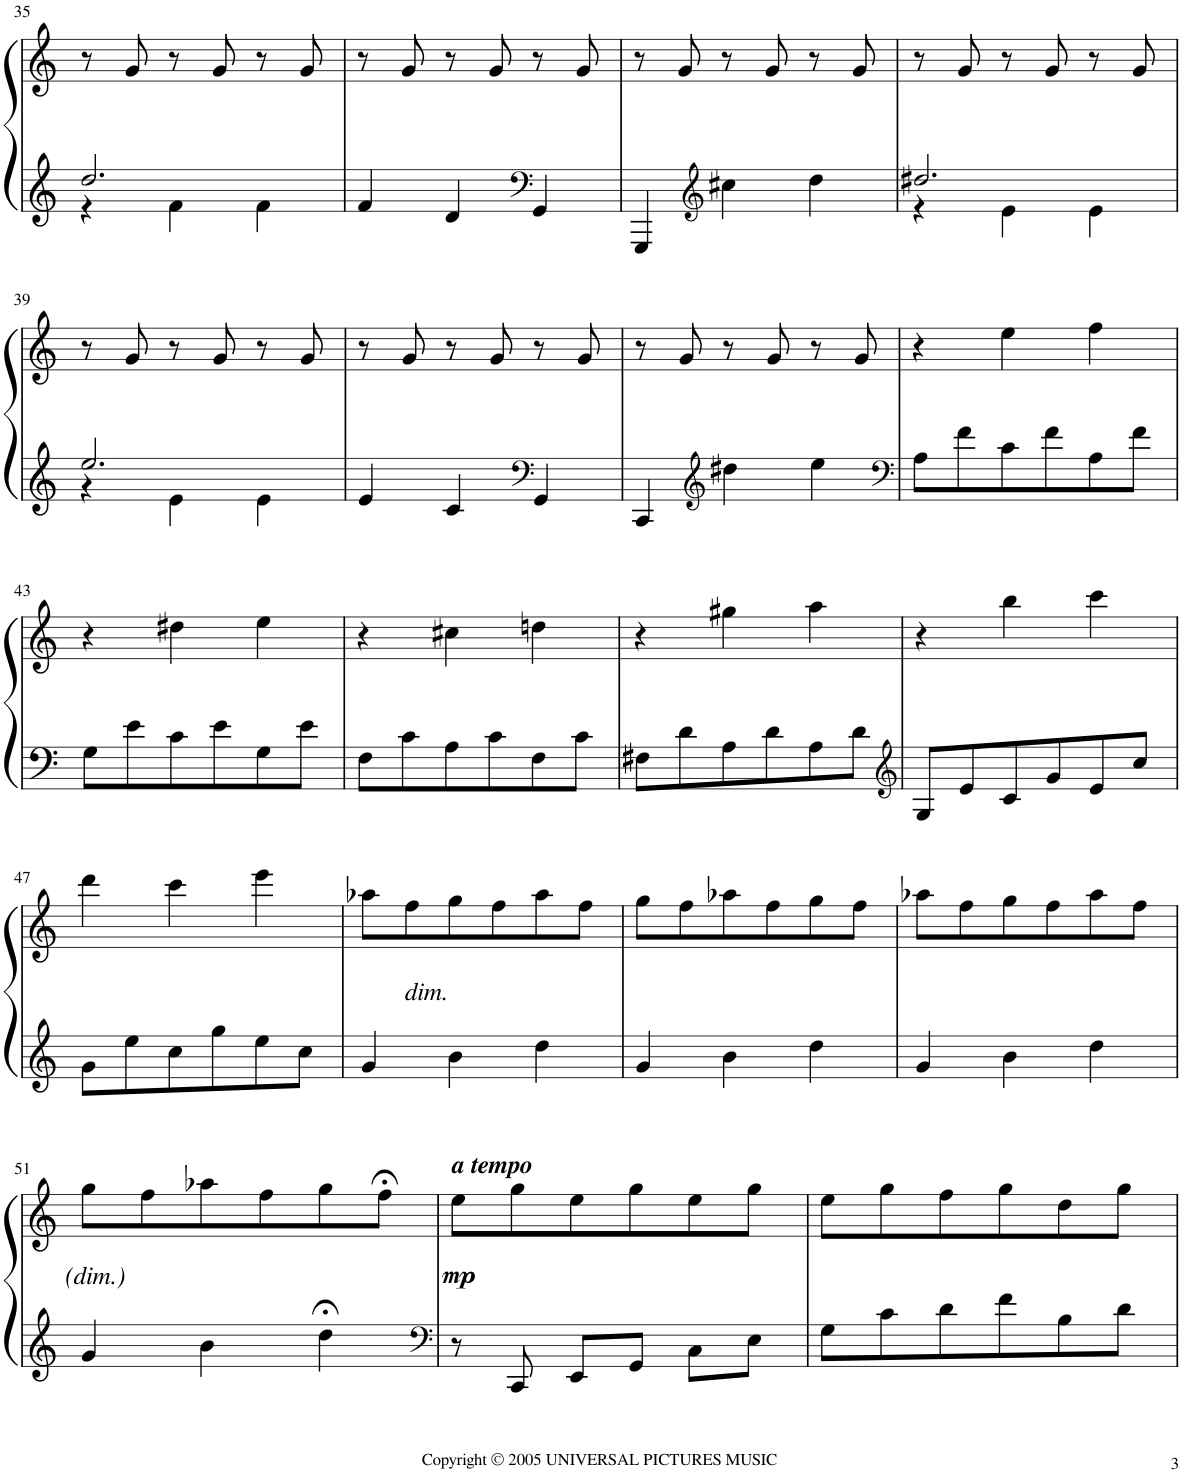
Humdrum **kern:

**kern	**kern	**dynam
*part1	*part1	*part1
*staff2	*staff1	*staff1/2
*I"Piano	*	*
*I'Pno.	*	*
!!LO:PB:g=z
*clefG2	*clefG2	*
*k[]	*k[]	*
*M3/4	*M3/4	*
=35	=35	=35
*^	*	*
2.dd/	4r	8r	.
.	.	8g/	.
.	4f\	8r	.
.	.	8g/	.
.	4f\	8r	.
.	.	8g/	.
*v	*v	*	*
=36	=36	=36
4f/	8r	.
.	8g/	.
4d/	8r	.
.	8g/	.
*clefF4	*	*
4GG/	8r	.
.	8g/	.
=37	=37	=37
4GGG/	8r	.
.	8g/	.
*clefG2	*	*
4cc#X\	8r	.
.	8g/	.
4dd\	8r	.
.	8g/	.
=38	=38	=38
*^	*	*
2.dd#X/	4r	8r	.
.	.	8g/	.
.	4e\	8r	.
.	.	8g/	.
.	4e\	8r	.
.	.	8g/	.
!!LO:LB:g=z
=39	=39	=39	=39
2.ee/	4r	8r	.
.	.	8g/	.
.	4e\	8r	.
.	.	8g/	.
.	4e\	8r	.
.	.	8g/	.
*v	*v	*	*
=40	=40	=40
4e/	8r	.
.	8g/	.
4c/	8r	.
.	8g/	.
*clefF4	*	*
4GG/	8r	.
.	8g/	.
=41	=41	=41
4CC/	8r	.
.	8g/	.
*clefG2	*	*
4dd#X\	8r	.
.	8g/	.
4ee\	8r	.
.	8g/	.
=42	=42	=42
*clefF4	*	*
8A\L	4r	.
8f\	.	.
8c\	4ee\	.
8f\	.	.
8A\	4ff\	.
8f\J	.	.
!!LO:LB:g=z
=43	=43	=43
8G\L	4r	.
8e\	.	.
8c\	4dd#X\	.
8e\	.	.
8G\	4ee\	.
8e\J	.	.
=44	=44	=44
8F\L	4r	.
8c\	.	.
8A\	4cc#X\	.
8c\	.	.
8F\	4ddn\	.
8c\J	.	.
=45	=45	=45
8F#X\L	4r	.
8d\	.	.
8A\	4gg#X\	.
8d\	.	.
8A\	4aa\	.
8d\J	.	.
=46	=46	=46
*clefG2	*	*
8G/L	4r	.
8e/	.	.
8c/	4bb\	.
8g/	.	.
8e/	4ccc\	.
8cc/J	.	.
!!LO:LB:g=z
=47	=47	=47
8g\L	4ddd\	.
8ee\	.	.
8cc\	4ccc\	.
8gg\	.	.
8ee\	4eee\	.
8cc\J	.	.
=48	=48	=48
4g/	8aa-X\L	.
!	!LO:TX:b:i:t=dim.	!
.	8ff\	.
4b\	8gg\	.
.	8ff\	.
4dd\	8aa-\	.
.	8ff\J	.
=49	=49	=49
4g/	8gg\L	.
.	8ff\	.
4b\	8aa-X\	.
.	8ff\	.
4dd\	8gg\	.
.	8ff\J	.
=50	=50	=50
4g/	8aa-X\L	.
.	8ff\	.
4b\	8gg\	.
.	8ff\	.
4dd\	8aa-\	.
.	8ff\J	.
!!LO:LB:g=z
=51	=51	=51
4g/	8gg\L	.
.	8ff\	.
4b\	8aa-X\	.
.	8ff\	.
4dd;<\	8gg\	.
.	8ff;<\J	.
=52	=52	=52
*clefF4	*	*
!	!LO:TX:a:Bi:t=a tempo	!
!	!	!LO:DY:b
8r	8ee\L	mp
8CC/	8gg\	.
8EE/L	8ee\	.
8GG/J	8gg\	.
8C\L	8ee\	.
8E\J	8gg\J	.
=53	=53	=53
8G\L	8ee\L	.
8c\	8gg\	.
8d\	8ff\	.
8f\	8gg\	.
8B\	8dd\	.
8d\J	8gg\J	.
=	=	=
*-	*-	*-
